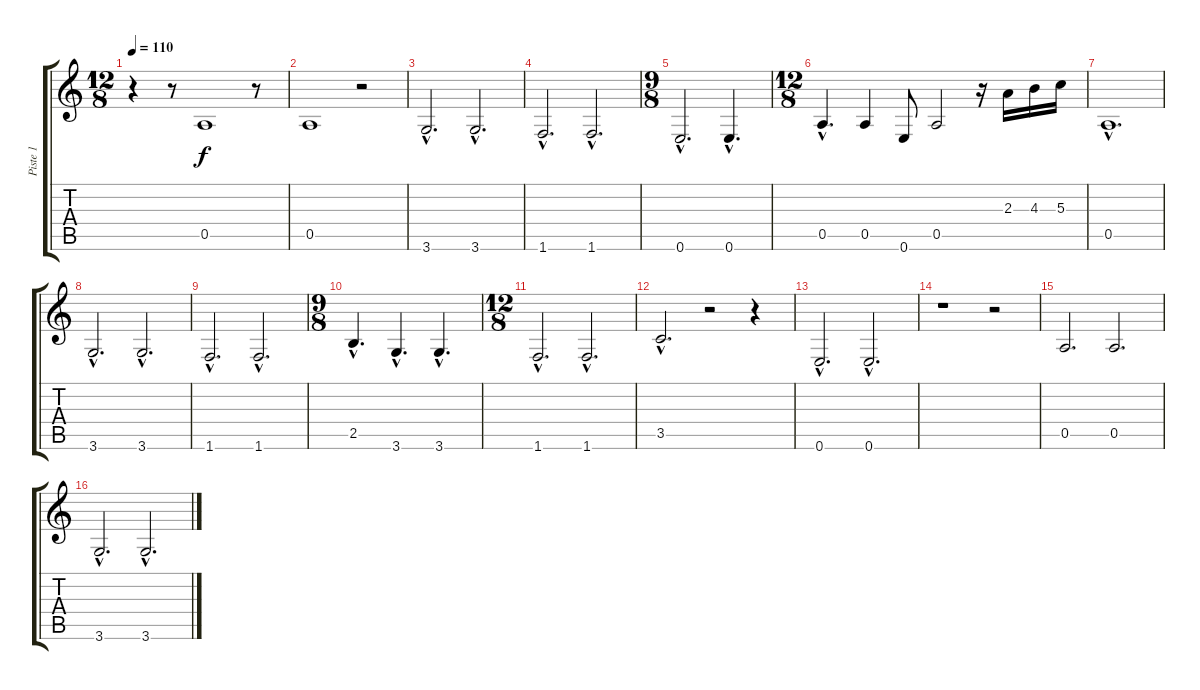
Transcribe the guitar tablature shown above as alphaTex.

\track ("Piste 1" "Piste 1") {instrument acousticguitarnylon}
\staff {score tabs}
\tuning (E4 B3 G3 D3 A2 E2) {hide}
\ts (12 8)
\tempo 110
\clef g2
\ks c
r.4{dy f instrument acousticguitarnylon} r.8 0.5.1 r.8 |
0.5.1 r.2 |
3.6{hac}.2{d} 3.6{hac}.2{d} |
1.6{hac}.2{d} 1.6{hac}.2{d} |
\ts (9 8)
0.6{hac}.2{d} 0.6{hac}.4{d} |
\ts (12 8)
0.5{hac}.4{d} 0.5.4 0.6.8 0.5.2 r.16 2.3.16 4.3.16 5.3.16 |
0.5{hac}.1{d} |
3.6{hac}.2{d} 3.6{hac}.2{d} |
1.6{hac}.2{d} 1.6{hac}.2{d} |
\ts (9 8)
2.5{hac}.4{d} 3.6{hac}.4{d} 3.6{hac}.4{d} |
\ts (12 8)
1.6{hac}.2{d} 1.6{hac}.2{d} |
3.5{hac}.2{d} r.2 r.4 |
0.6{hac}.2{d} 0.6{hac}.2{d} |
r.1 r.2 |
0.5.2{d} 0.5.2{d} |
3.6{hac}.2{d} 3.6{hac}.2{d}
